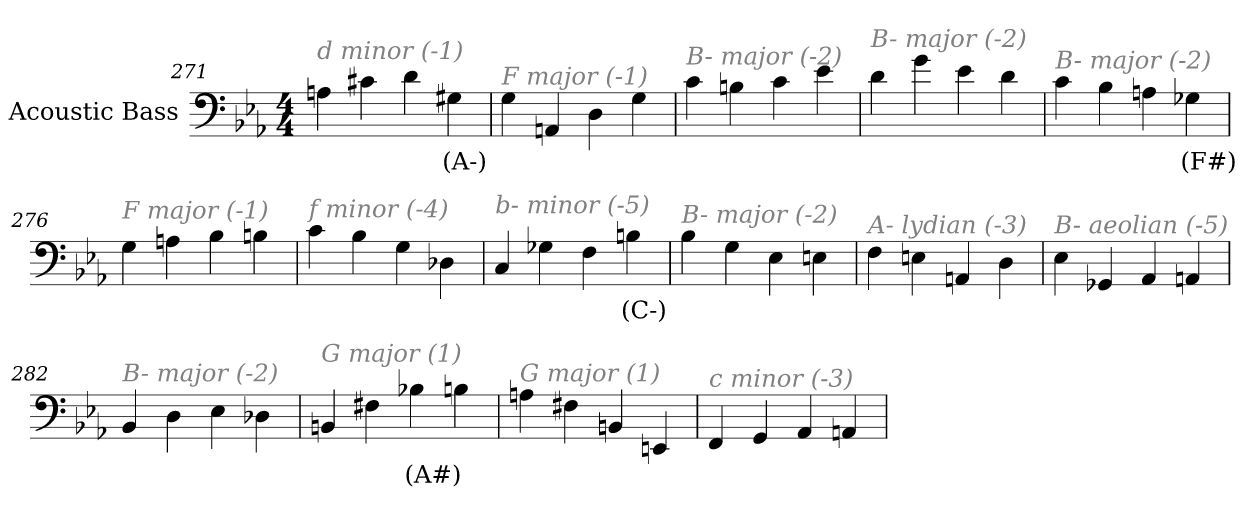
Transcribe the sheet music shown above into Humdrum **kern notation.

**kern	**text
*part1	*part1
*staff1	*staff1
*I"Acoustic Bass	*
*clefF4	*
*ITrd7c12	*
*k[b-e-a-]	*
*E-:	*
*M4/4	*
=271	=271
!LO:TX:i:color=#808080:t=d minor (-1)	!
4AAn	.
4C#X	.
4D	.
4GG#Xi	(A-)
=272	=272
!LO:TX:i:color=#808080:t=F major (-1)	!
4GG	.
4AAAn	.
4DD	.
4GG	.
=273	=273
!LO:TX:i:color=#808080:t=B- major (-2)	!
4C	.
4BBn	.
4C	.
4E-	.
=274	=274
!LO:TX:i:color=#808080:t=B- major (-2)	!
4D	.
4G	.
4E-	.
4D	.
=275	=275
!LO:TX:i:color=#808080:t=B- major (-2)	!
4C	.
4BB-	.
4AAn	.
4GG-Xi	(F#)
=276	=276
!LO:TX:i:color=#808080:t=F major (-1)	!
4GG	.
4AAn	.
4BB-	.
4BBn	.
=277	=277
!LO:TX:i:color=#808080:t=f minor (-4)	!
4C	.
4BB-	.
4GG	.
4DD-X	.
=278	=278
!LO:TX:i:color=#808080:t=b- minor (-5)	!
4CC	.
4GG-X	.
4FF	.
4BBni	(C-)
=279	=279
!LO:TX:i:color=#808080:t=B- major (-2)	!
4BB-	.
4GG	.
4EE-	.
4EEn	.
=280	=280
!LO:TX:i:color=#808080:t=A- lydian (-3)	!
4FF	.
4EEn	.
4AAAn	.
4DD	.
=281	=281
!LO:TX:i:color=#808080:t=B- aeolian (-5)	!
4EE-	.
4GGG-X	.
4AAA-	.
4AAAn	.
=282	=282
!LO:TX:i:color=#808080:t=B- major (-2)	!
4BBB-	.
4DD	.
4EE-	.
4DD-X	.
=283	=283
!LO:TX:i:color=#808080:t=G major (1)	!
4BBBn	.
4FF#X	.
4BB-Xi	(A#)
4BBn	.
=284	=284
!LO:TX:i:color=#808080:t=G major (1)	!
4AAn	.
4FF#X	.
4BBBn	.
4EEEn	.
=285	=285
!LO:TX:i:color=#808080:t=c minor (-3)	!
4FFF	.
4GGG	.
4AAA-	.
4AAAn	.
=	=
*-	*-
